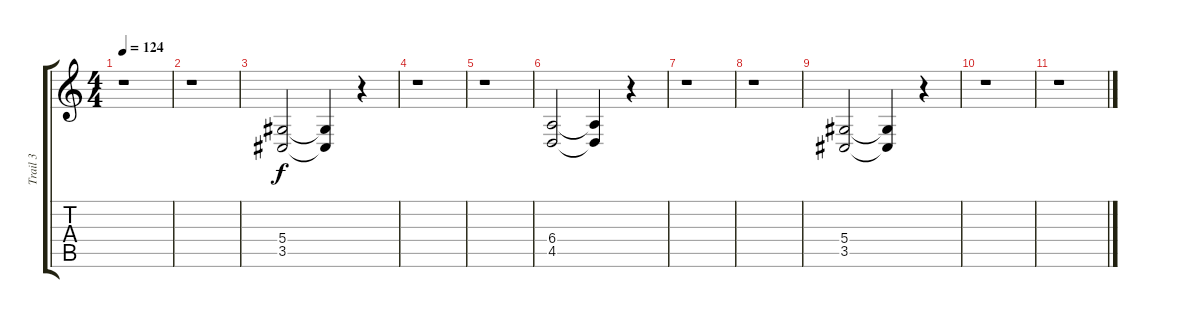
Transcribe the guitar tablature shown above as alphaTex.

\track ("Trail 3" "Trail 3") {instrument electricgrandpiano}
\staff {score tabs}
\tuning (F4 C4 Ab3 Eb3 Bb2 F2) {hide}
\ts (4 4)
\tempo 124
\clef g2
\ks c
r.1{dy f} |
r.1 |
(5.4 3.5).2 (5.4{t} 3.5{t}).4 r.4 |
r.1 |
r.1 |
(6.4 4.5).2 (6.4{t} 4.5{t}).4 r.4 |
r.1 |
r.1 |
(5.4 3.5).2 (5.4{t} 3.5{t}).4 r.4 |
r.1 |
r.1
